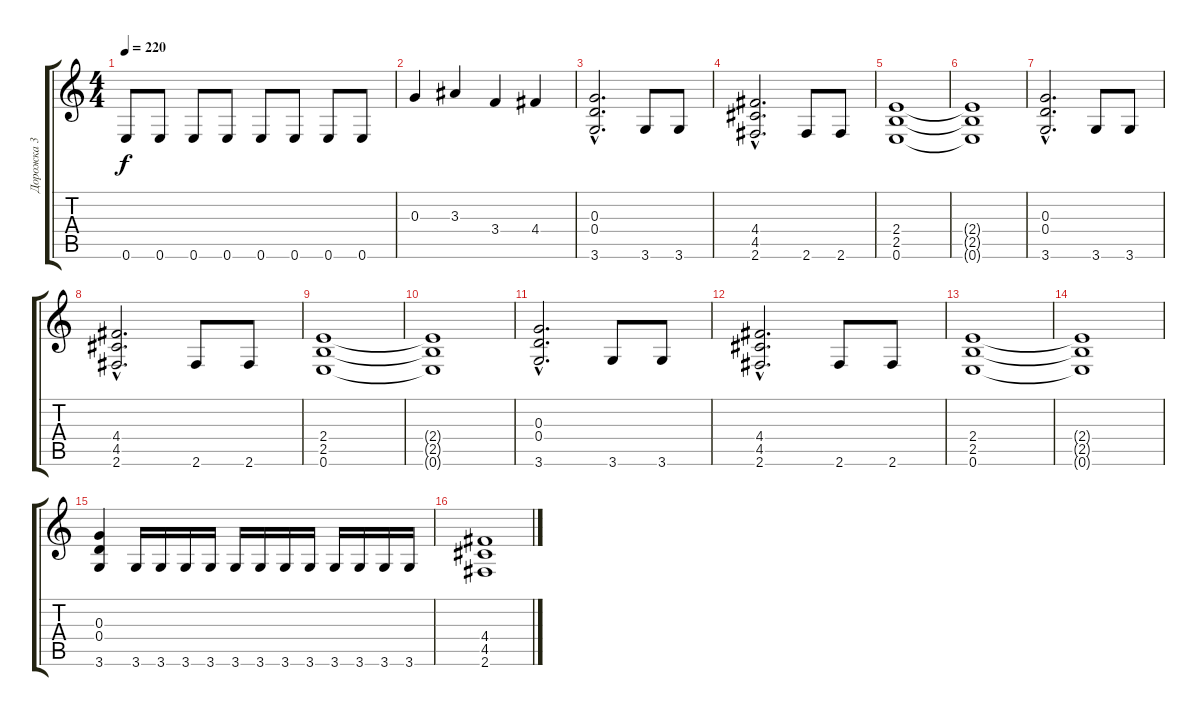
\track ("Дорожка 3" "Дорожка 3") {instrument distortionguitar}
\staff {score tabs}
\tuning (E4 B3 G3 D3 A2 E2) {hide}
\ts (4 4)
\tempo 220
\clef g2
\ks c
0.6.8{dy f} 0.6.8 0.6.8 0.6.8 0.6.8 0.6.8 0.6.8 0.6.8 |
0.3.4 3.3.4 3.4.4 4.4.4 |
(0.3{hac} 0.4{hac} 3.6{hac}).2{d} 3.6.8 3.6.8 |
(4.4{hac} 4.5{hac} 2.6{hac}).2{d} 2.6.8 2.6.8 |
(2.4 2.5 0.6).1 |
(2.4{t} 2.5{t} 0.6{t}).1 |
(0.3{hac} 0.4{hac} 3.6{hac}).2{d} 3.6.8 3.6.8 |
(4.4{hac} 4.5{hac} 2.6{hac}).2{d} 2.6.8 2.6.8 |
(2.4 2.5 0.6).1 |
(2.4{t} 2.5{t} 0.6{t}).1 |
(0.3{hac} 0.4{hac} 3.6{hac}).2{d} 3.6.8 3.6.8 |
(4.4{hac} 4.5{hac} 2.6{hac}).2{d} 2.6.8 2.6.8 |
(2.4 2.5 0.6).1 |
(2.4{t} 2.5{t} 0.6{t}).1 |
(0.3 0.4 3.6).4 3.6.16 3.6.16 3.6.16 3.6.16 3.6.16 3.6.16 3.6.16 3.6.16 3.6.16 3.6.16 3.6.16 3.6.16 |
(4.4 4.5 2.6).1
